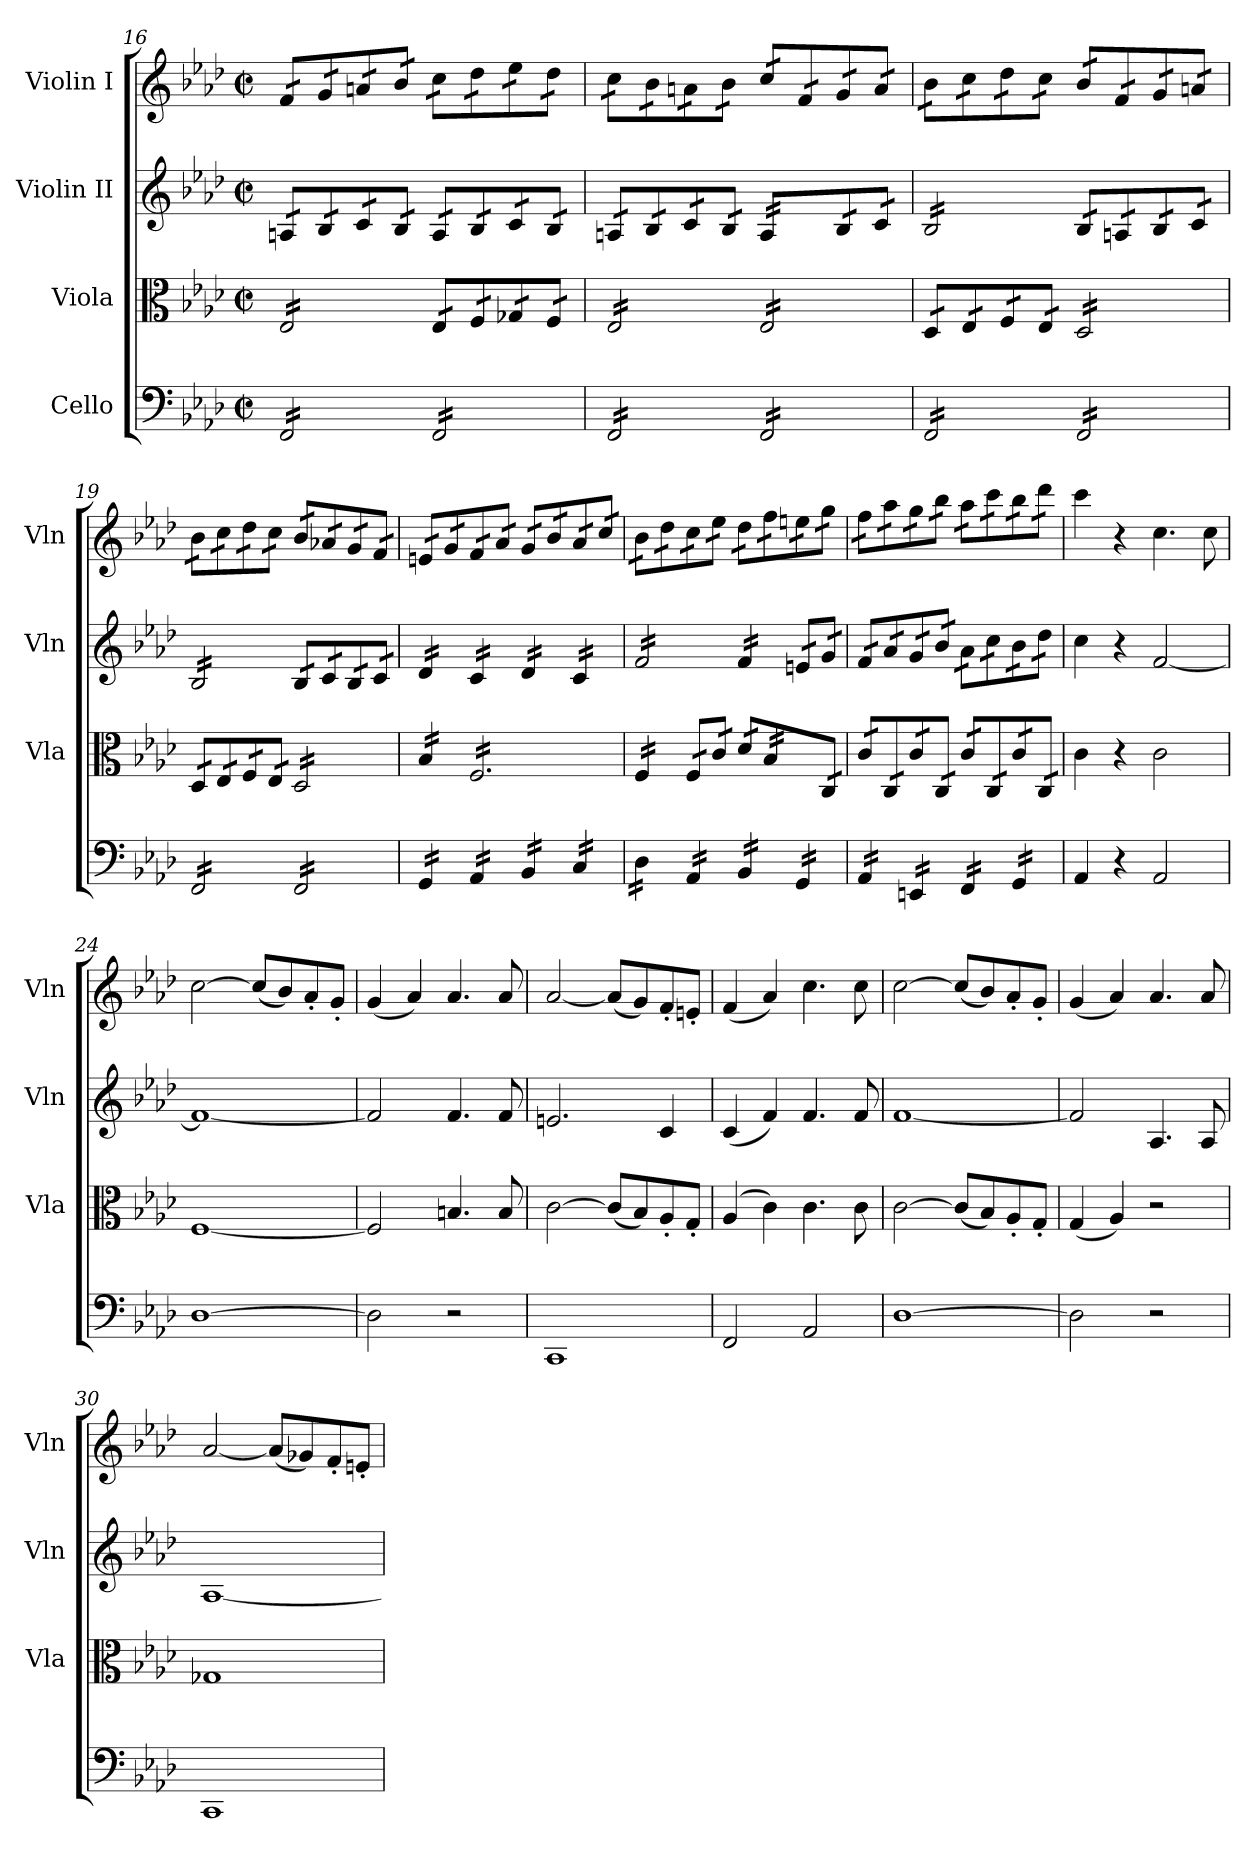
**kern	**kern	**kern	**kern
*part4	*part3	*part2	*part1
*staff4	*staff3	*staff2	*staff1
*I"Cello	*I"Viola	*I"Violin II	*I"Violin I
*	*I'Vla	*I'Vln	*I'Vln
*clefF4	*clefC3	*clefG2	*clefG2
*k[b-e-a-d-]	*k[b-e-a-d-]	*k[b-e-a-d-]	*k[b-e-a-d-]
*M2/2	*M2/2	*M2/2	*M2/2
*met(c|)	*met(c|)	*met(c|)	*met(c|)
=16	=16	=16	=16
*tremolo	*	*	*
*	*tremolo	*	*
*	*	*tremolo	*
*	*	*	*tremolo
16FF/LL	16E-/LL	16An/LL	16f/LL
16FF/	16E-/	16An/	16f/
16FF/	16E-/	16B-/	16g/
16FF/	16E-/	16B-/	16g/
16FF/	16E-/	16c/	16an/
16FF/	16E-/	16c/	16an/
16FF/	16E-/	16B-/	16b-/
16FF/JJ	16E-/JJ	16B-/JJ	16b-/JJ
16FF/LL	16E-/LL	16A/LL	16cc\LL
16FF/	16E-/	16A/	16cc\
16FF/	16F/	16B-/	16dd-\
16FF/	16F/	16B-/	16dd-\
16FF/	16G-X/	16c/	16ee-\
16FF/	16G-X/	16c/	16ee-\
16FF/	16F/	16B-/	16dd-\
16FF/JJ	16F/JJ	16B-/JJ	16dd-\JJ
=17	=17	=17	=17
16FF/LL	16E-/LL	16An/LL	16cc\LL
16FF/	16E-/	16An/	16cc\
16FF/	16E-/	16B-/	16b-\
16FF/	16E-/	16B-/	16b-\
16FF/	16E-/	16c/	16an\
16FF/	16E-/	16c/	16an\
16FF/	16E-/	16B-/	16b-\
16FF/JJ	16E-/JJ	16B-/JJ	16b-\JJ
16FF/LL	16E-/LL	16A/LL	16cc/LL
16FF/	16E-/	16A/	16cc/
16FF/	16E-/	16A/	16f/
16FF/	16E-/	16A/	16f/
16FF/	16E-/	16B-/	16g/
16FF/	16E-/	16B-/	16g/
16FF/	16E-/	16c/	16a/
16FF/JJ	16E-/JJ	16c/JJ	16a/JJ
=18	=18	=18	=18
16FF/LL	16D-/LL	16B-/LL	16b-\LL
16FF/	16D-/	16B-/	16b-\
16FF/	16E-/	16B-/	16cc\
16FF/	16E-/	16B-/	16cc\
16FF/	16F/	16B-/	16dd-\
16FF/	16F/	16B-/	16dd-\
16FF/	16E-/	16B-/	16cc\
16FF/JJ	16E-/JJ	16B-/JJ	16cc\JJ
16FF/LL	16D-/LL	16B-/LL	16b-/LL
16FF/	16D-/	16B-/	16b-/
16FF/	16D-/	16An/	16f/
16FF/	16D-/	16An/	16f/
16FF/	16D-/	16B-/	16g/
16FF/	16D-/	16B-/	16g/
16FF/	16D-/	16c/	16an/
16FF/JJ	16D-/JJ	16c/JJ	16an/JJ
=19	=19	=19	=19
16FF/LL	16D-/LL	16B-/LL	16b-\LL
16FF/	16D-/	16B-/	16b-\
16FF/	16E-/	16B-/	16cc\
16FF/	16E-/	16B-/	16cc\
16FF/	16F/	16B-/	16dd-\
16FF/	16F/	16B-/	16dd-\
16FF/	16E-/	16B-/	16cc\
16FF/JJ	16E-/JJ	16B-/JJ	16cc\JJ
16FF/LL	16D-/LL	16B-/LL	16b-/LL
16FF/	16D-/	16B-/	16b-/
16FF/	16D-/	16c/	16a-X/
16FF/	16D-/	16c/	16a-X/
16FF/	16D-/	16B-/	16g/
16FF/	16D-/	16B-/	16g/
16FF/	16D-/	16c/	16f/
16FF/JJ	16D-/JJ	16c/JJ	16f/JJ
!!LO:LB:g=z
=20	=20	=20	=20
16GG/LL	16B-/LL	16d-/LL	16en/LL
16GG/	16B-/	16d-/	16en/
16GG/	16B-/	16d-/	16g/
16GG/JJ	16B-/JJ	16d-/JJ	16g/
16AA-/LL	16F/LL	16c/LL	16f/
16AA-/	16F/	16c/	16f/
16AA-/	16F/	16c/	16a-/
16AA-/JJ	16F/	16c/JJ	16a-/JJ
16BB-/LL	16F/	16d-/LL	16g/LL
16BB-/	16F/	16d-/	16g/
16BB-/	16F/	16d-/	16b-/
16BB-/JJ	16F/	16d-/JJ	16b-/
16C/LL	16F/	16c/LL	16a-/
16C/	16F/	16c/	16a-/
16C/	16F/	16c/	16cc/
16C/JJ	16F/JJ	16c/JJ	16cc/JJ
=21	=21	=21	=21
16D-\LL	16F/LL	16f/LL	16b-\LL
16D-\	16F/	16f/	16b-\
16D-\	16F/	16f/	16dd-\
16D-\JJ	16F/JJ	16f/	16dd-\
16AA-/LL	16F/LL	16f/	16cc\
16AA-/	16F/	16f/	16cc\
16AA-/	16c/	16f/	16ee-\
16AA-/JJ	16c/JJ	16f/JJ	16ee-\JJ
16BB-/LL	16d-/LL	16f/LL	16dd-\LL
16BB-/	16d-/	16f/	16dd-\
16BB-/	16B-/	16f/	16ff\
16BB-/JJ	16B-/	16f/JJ	16ff\
16GG/LL	16B-/	16en/LL	16een\
16GG/	16B-/	16en/	16een\
16GG/	16C/	16g/	16gg\
16GG/JJ	16C/JJ	16g/JJ	16gg\JJ
=22	=22	=22	=22
16AA-/LL	16c/LL	16f/LL	16ff\LL
16AA-/	16c/	16f/	16ff\
16AA-/	16C/	16a-/	16aa-\
16AA-/JJ	16C/	16a-/	16aa-\
16EEn/LL	16c/	16g/	16gg\
16EEn/	16c/	16g/	16gg\
16EEn/	16C/	16b-/	16bb-\
16EEn/JJ	16C/JJ	16b-/JJ	16bb-\JJ
16FF/LL	16c/LL	16a-\LL	16aa-\LL
16FF/	16c/	16a-\	16aa-\
16FF/	16C/	16cc\	16ccc\
16FF/JJ	16C/	16cc\	16ccc\
16GG/LL	16c/	16b-\	16bb-\
16GG/	16c/	16b-\	16bb-\
16GG/	16C/	16dd-\	16ddd-\
16GG/JJ	16C/JJ	16dd-\JJ	16ddd-\JJ
*	*	*	*Xtremolo
*	*	*Xtremolo	*
*	*Xtremolo	*	*
*Xtremolo	*	*	*
=23	=23	=23	=23
4AA-/	4c\	4cc\	4ccc\
4r	4r	4r	4r
2AA-/	2c\	[2f/	4.cc\
.	.	.	8cc\
=24	=24	=24	=24
[1D-	[1F	1f_	[2cc\
.	.	.	(<8cc/L]
.	.	.	8b-/)
.	.	.	8a-'/
.	.	.	8g'/J
=25	=25	=25	=25
2D-\]	2F/]	2f/]	(<4g/
.	.	.	4a-/)
2r	4.Bn/	4.f/	4.a-/
.	8B/	8f/	8a-/
=26	=26	=26	=26
1CC	[2c\	2.en/	[2a-/
.	(<8c/L]	.	(<8a-/L]
.	8B-/)	.	8g/)
.	8A-'/	4c/	8f'/
.	8G'/J	.	8en'/J
=27	=27	=27	=27
2FF/	(>4A-/	(<4c/	(<4f/
.	4c\)	4f/)	4a-/)
2AA-/	4.c\	4.f/	4.cc\
.	8c\	8f/	8cc\
=28	=28	=28	=28
[1D-	[2c\	[1f	[2cc\
.	(<8c/L]	.	(<8cc/L]
.	8B-/)	.	8b-/)
.	8A-'/	.	8a-'/
.	8G'/J	.	8g'/J
=29	=29	=29	=29
2D-\]	(<4G/	2f/]	(<4g/
.	4A-/)	.	4a-/)
2r	2r	4.A-/	4.a-/
.	.	8A-/	8a-/
=30	=30	=30	=30
1CC	1G-X	[1A-	[2a-/
.	.	.	(<8a-/L]
.	.	.	8g-X/)
.	.	.	8f'/
.	.	.	8en'/J
=	=	=	=
*-	*-	*-	*-
